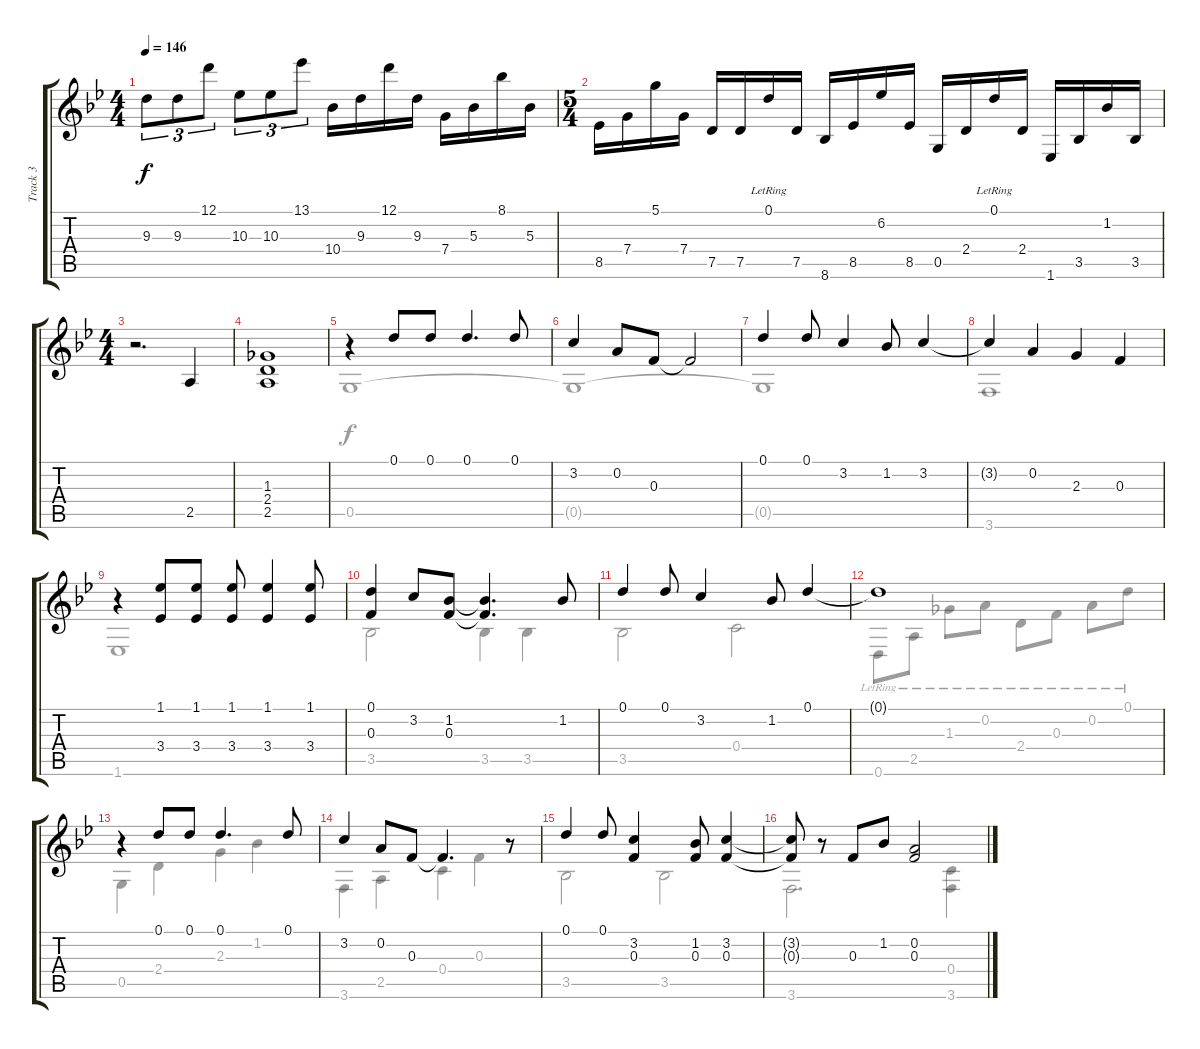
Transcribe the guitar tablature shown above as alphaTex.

\track ("Track 3" "Track 3") {solo instrument acousticguitarsteel}
\staff {score tabs}
\tuning (D4 A3 F3 C3 G2 D2) {hide}
\voice
\ts (4 4)
\tempo 146
\clef g2
\ks bb
9.3.8{tu (3 2) dy f} 9.3.8{tu (3 2)} 12.1.8{tu (3 2)} 10.3.8{tu (3 2)} 10.3.8{tu (3 2)} 13.1.8{tu (3 2)} 10.4.16 9.3.16 12.1.16 9.3.16 7.4.16 5.3.16 8.1.16 5.3.16 |
\ts (5 4)
8.5.16 7.4.16 5.1.16 7.4.16 7.5.16 7.5.16 0.1{lr}.16 7.5.16 8.6.16 8.5.16 6.2.16 8.5.16 0.5.16 2.4.16 0.1{lr}.16 2.4.16 1.6.16 3.5.16 1.2.16 3.5.16 |
\ts (4 4)
r.2{d} 2.5.4 |
(1.3 2.4 2.5).1 |
r.4 0.1.8 0.1.8 0.1.4{d} 0.1.8 |
3.2.4 0.2.8 0.3.8 0.3{t}.2 |
0.1.4 0.1.8 3.2.4 1.2.8 3.2.4 |
3.2{t}.4 0.2.4 2.3.4 0.3.4 |
r.4 (1.1 3.4).8 (1.1 3.4).8 (1.1 3.4).8 (1.1 3.4).4 (1.1 3.4).8 |
(0.1 0.3).4 3.2.8 (1.2 0.3).8 (1.2{t} 0.3{t}).4{d} 1.2.8 |
0.1.4 0.1.8 3.2.4 1.2.8 0.1.4 |
0.1{t}.1 |
r.4 0.1.8 0.1.8 0.1.4{d} 0.1.8 |
3.2.4 0.2.8 0.3.8 0.3{t}.4{d} r.8 |
0.1.4 0.1.8 (3.2 0.3).4 (1.2 0.3).8 (3.2 0.3).4 |
(3.2{t} 0.3{t}).8 r.8 0.3.8 1.2.8 (0.2 0.3).2
\voice
\clef g2
\ottava regular
\simile none
\ks bb
|
|
|
|
0.5.1 |
0.5{t}.1 |
0.5{t}.1 |
3.6.1 |
1.6.1 |
3.5.2 3.5.4 3.5.4 |
3.5.2 0.4.2 |
0.6{lr}.8 2.5{lr}.8 1.3{lr}.8 0.2{lr}.8 2.4{lr}.8 0.3{lr}.8 0.2{lr}.8 0.1{lr}.8 |
0.5.4 2.4.4 2.3.4 1.2.4 |
3.6.4 2.5.4 0.4.4 0.3.4 |
3.5.2 3.5.2 |
3.6.2{d} (0.4 3.6).4
